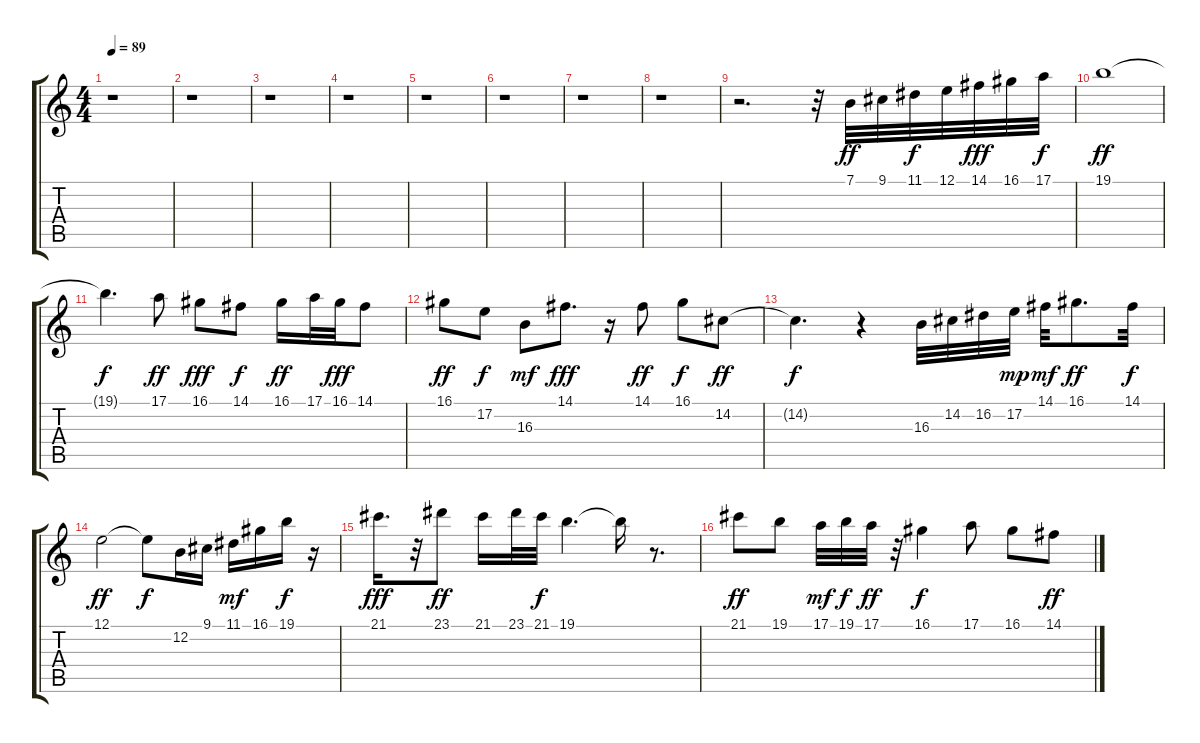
\track "" {instrument panflute}
\staff {score tabs}
\tuning (E4 B3 G3 D3 A2 E2) {hide}
\ts (4 4)
\tempo 89
\clef g2
\ks c
r.1{dy f} |
r.1 |
r.1 |
r.1 |
r.1 |
r.1 |
r.1 |
r.1 |
r.2{d} r.32 7.1.32{dy ff} 9.1.32 11.1.32{dy f} 12.1.32 14.1.32{dy fff} 16.1.32 17.1.32{dy f} |
19.1.1{dy ff} |
19.1{t}.4{d dy f} 17.1.8{dy ff} 16.1.8{dy fff} 14.1.8{dy f} 16.1.16{dy ff} 17.1.32 16.1.32{dy fff} 14.1.8 |
16.1.8{dy ff} 17.2.8{dy f} 16.3.8{dy mf} 14.1.8{d dy fff} r.16 14.1.8{dy ff} 16.1.8{dy f} 14.2.8{dy ff} |
14.2{t}.4{d dy f} r.4 16.3.32 14.2.32 16.2.32 17.2.32{dy mp} 14.1.32{dy mf} 16.1.8{d dy ff} 14.1.32{dy f} |
12.1.2{dy ff} 12.1{t}.8{dy f} 12.2.16 9.1.16 11.1.16{dy mf} 16.1.16 19.1.16{dy f} r.16 |
21.1.16{d dy fff} r.32 23.1.8{dy ff} 21.1.16 23.1.32 21.1.32{dy f} 19.1.4{d} 19.1{t}.16 r.8{d} |
21.1.8{dy ff} 19.1.8 17.1.32{dy mf} 19.1.32{dy f} 17.1.32{dy ff} r.32 16.1.4{dy f} 17.1.8 16.1.8 14.1.8{dy ff}
